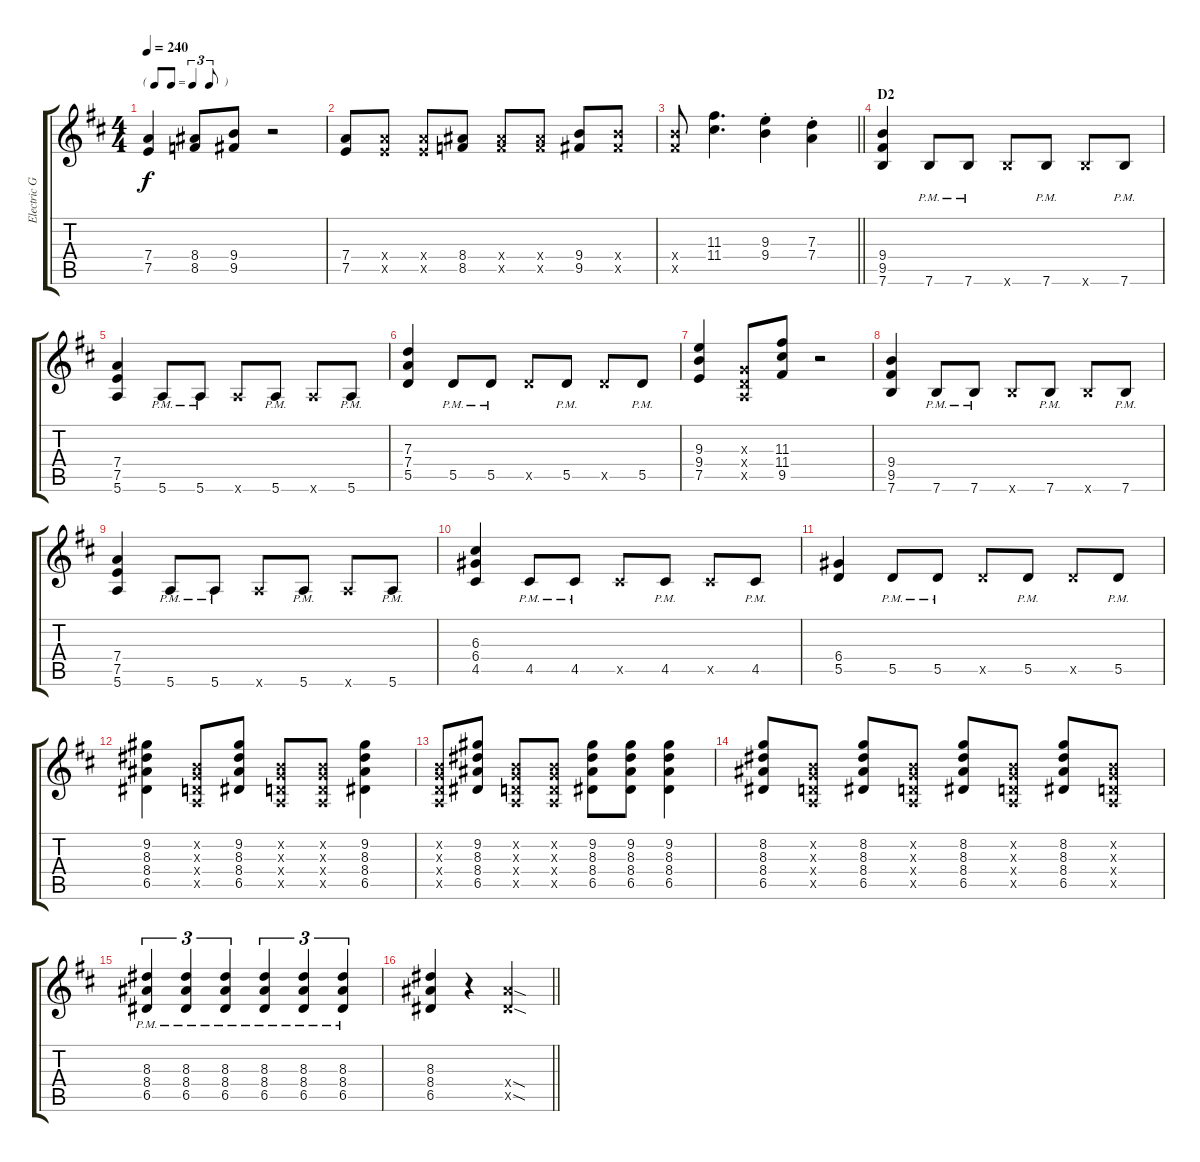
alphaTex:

\track ("Electric Guitar I" "Electric G") {instrument overdrivenguitar}
\staff {score tabs}
\tuning (E4 B3 G3 D3 A2 E2) {hide}
\ts (4 4)
\tf triplet8th
\tempo 240
\clef g2
\ks d
(7.4 7.5).4{dy f} (8.4 8.5).8 (9.4 9.5).8 r.2 |
(7.4 7.5).8 (7.4{x} 7.5{x}).8 (7.4{x} 7.5{x}).8 (8.4 8.5).8 (8.4{x} 8.5{x}).8 (8.4{x} 8.5{x}).8 (9.4 9.5).8 (9.4{x} 9.5{x}).8 |
\barLineRight lightlight
(9.4{x} 9.5{x}).8 (11.3 11.4).4{d} (9.3{st} 9.4{st}).4 (7.3{st} 7.4{st}).4 |
\section ("" "D2")
(9.4 9.5 7.6).4 7.6{pm}.8 7.6{pm}.8 7.6{x}.8 7.6{pm}.8 7.6{x}.8 7.6{pm}.8 |
(7.4 7.5 5.6).4 5.6{pm}.8 5.6{pm}.8 5.6{x}.8 5.6{pm}.8 5.6{x}.8 5.6{pm}.8 |
(7.3 7.4 5.5).4 5.5{pm}.8 5.5{pm}.8 5.5{x}.8 5.5{pm}.8 5.5{x}.8 5.5{pm}.8 |
(9.3 9.4 7.5).4 (0.3{x} 0.4{x} 0.5{x}).8 (11.3 11.4 9.5).8 r.2 |
(9.4 9.5 7.6).4 7.6{pm}.8 7.6{pm}.8 7.6{x}.8 7.6{pm}.8 7.6{x}.8 7.6{pm}.8 |
(7.4 7.5 5.6).4 5.6{pm}.8 5.6{pm}.8 5.6{x}.8 5.6{pm}.8 5.6{x}.8 5.6{pm}.8 |
(6.3 6.4 4.5).4 4.5{pm}.8 4.5{pm}.8 4.5{x}.8 4.5{pm}.8 4.5{x}.8 4.5{pm}.8 |
(6.4 5.5).4 5.5{pm}.8 5.5{pm}.8 5.5{x}.8 5.5{pm}.8 5.5{x}.8 5.5{pm}.8 |
(9.2 8.3 8.4 6.5).4 (0.2{x} 0.3{x} 0.4{x} 0.5{x}).8 (9.2 8.3 8.4 6.5).8 (0.2{x} 0.3{x} 0.4{x} 0.5{x}).8 (0.2{x} 0.3{x} 0.4{x} 0.5{x}).8 (9.2 8.3 8.4 6.5).4 |
(0.2{x} 0.3{x} 0.4{x} 0.5{x}).8 (9.2 8.3 8.4 6.5).8 (0.2{x} 0.3{x} 0.4{x} 0.5{x}).8 (0.2{x} 0.3{x} 0.4{x} 0.5{x}).8 (9.2 8.3 8.4 6.5).8 (9.2 8.3 8.4 6.5).8 (9.2 8.3 8.4 6.5).4 |
(8.2 8.3 8.4 6.5).8 (0.2{x} 0.3{x} 0.4{x} 0.5{x}).8 (8.2 8.3 8.4 6.5).8 (0.2{x} 0.3{x} 0.4{x} 0.5{x}).8 (8.2 8.3 8.4 6.5).8 (0.2{x} 0.3{x} 0.4{x} 0.5{x}).8 (8.2 8.3 8.4 6.5).8 (0.2{x} 0.3{x} 0.4{x} 0.5{x}).8 |
(8.3{pm} 8.4{pm} 6.5{pm}).4{tu (3 2)} (8.3{pm} 8.4{pm} 6.5{pm}).4{tu (3 2)} (8.3{pm} 8.4{pm} 6.5{pm}).4{tu (3 2)} (8.3{pm} 8.4{pm} 6.5{pm}).4{tu (3 2)} (8.3{pm} 8.4{pm} 6.5{pm}).4{tu (3 2)} (8.3{pm} 8.4{pm} 6.5{pm}).4{tu (3 2)} |
\barLineRight lightlight
(8.3 8.4 6.5).4 r.4 (8.4{sod x} 6.5{sod x}).2
